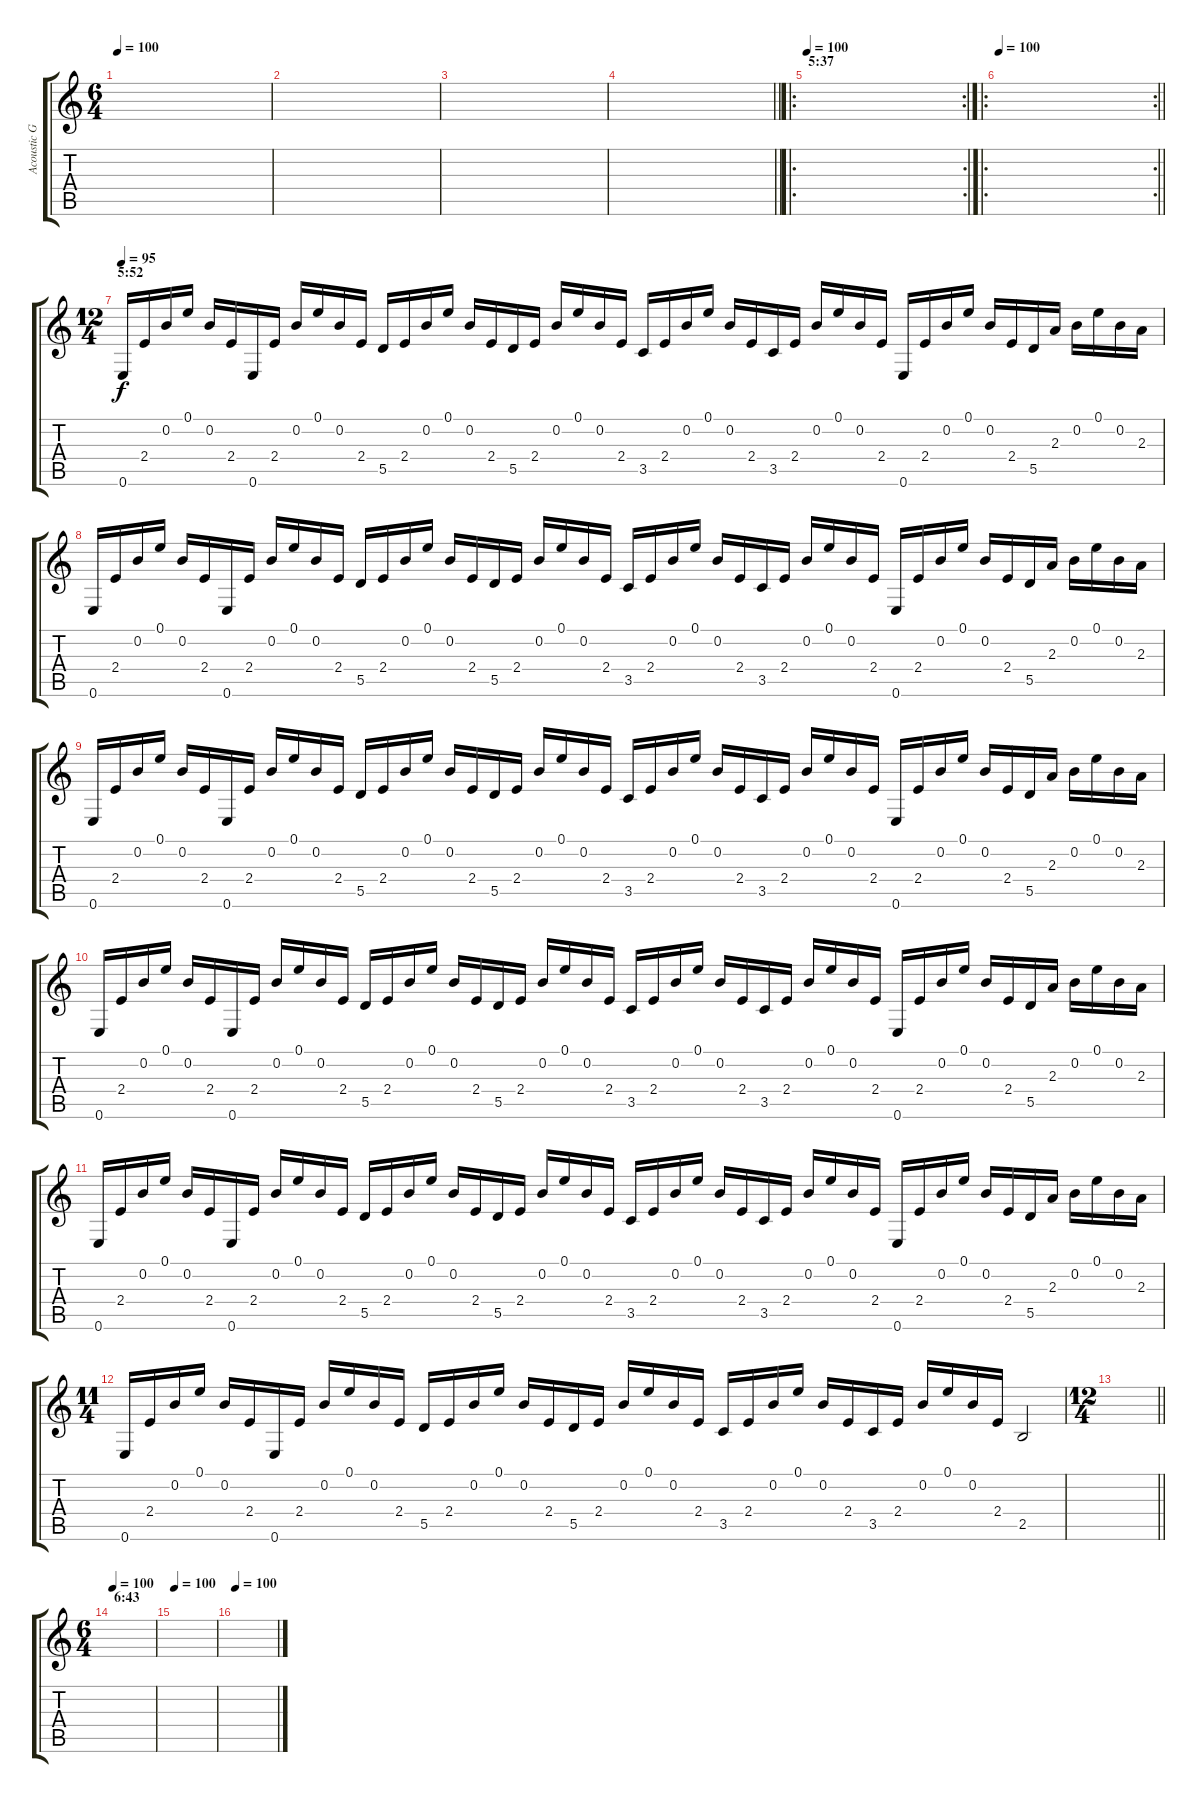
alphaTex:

\track ("Acoustic Guitar" "Acoustic G") {instrument acousticguitarsteel}
\staff {score tabs}
\tuning (E4 B3 G3 D3 A2 E2) {hide}
\ts (6 4)
\tempo 100
\clef g2
\ks c
|
|
|
\barLineRight lightlight
|
\ro
\rc 2
\section ("" "5:37")
\tempo 100
|
\ro
\rc 2
\tempo 100
\barLineRight lightlight
|
\ts (12 4)
\section ("" "5:52")
\tempo 95
0.6.16 2.4.16 0.2.16 0.1.16 0.2.16 2.4.16 0.6.16 2.4.16 0.2.16 0.1.16 0.2.16 2.4.16 5.5.16 2.4.16 0.2.16 0.1.16 0.2.16 2.4.16 5.5.16 2.4.16 0.2.16 0.1.16 0.2.16 2.4.16 3.5.16 2.4.16 0.2.16 0.1.16 0.2.16 2.4.16 3.5.16 2.4.16 0.2.16 0.1.16 0.2.16 2.4.16 0.6.16 2.4.16 0.2.16 0.1.16 0.2.16 2.4.16 5.5.16 2.3.16 0.2.16 0.1.16 0.2.16 2.3.16 |
0.6.16 2.4.16 0.2.16 0.1.16 0.2.16 2.4.16 0.6.16 2.4.16 0.2.16 0.1.16 0.2.16 2.4.16 5.5.16 2.4.16 0.2.16 0.1.16 0.2.16 2.4.16 5.5.16 2.4.16 0.2.16 0.1.16 0.2.16 2.4.16 3.5.16 2.4.16 0.2.16 0.1.16 0.2.16 2.4.16 3.5.16 2.4.16 0.2.16 0.1.16 0.2.16 2.4.16 0.6.16 2.4.16 0.2.16 0.1.16 0.2.16 2.4.16 5.5.16 2.3.16 0.2.16 0.1.16 0.2.16 2.3.16 |
0.6.16 2.4.16 0.2.16 0.1.16 0.2.16 2.4.16 0.6.16 2.4.16 0.2.16 0.1.16 0.2.16 2.4.16 5.5.16 2.4.16 0.2.16 0.1.16 0.2.16 2.4.16 5.5.16 2.4.16 0.2.16 0.1.16 0.2.16 2.4.16 3.5.16 2.4.16 0.2.16 0.1.16 0.2.16 2.4.16 3.5.16 2.4.16 0.2.16 0.1.16 0.2.16 2.4.16 0.6.16 2.4.16 0.2.16 0.1.16 0.2.16 2.4.16 5.5.16 2.3.16 0.2.16 0.1.16 0.2.16 2.3.16 |
0.6.16 2.4.16 0.2.16 0.1.16 0.2.16 2.4.16 0.6.16 2.4.16 0.2.16 0.1.16 0.2.16 2.4.16 5.5.16 2.4.16 0.2.16 0.1.16 0.2.16 2.4.16 5.5.16 2.4.16 0.2.16 0.1.16 0.2.16 2.4.16 3.5.16 2.4.16 0.2.16 0.1.16 0.2.16 2.4.16 3.5.16 2.4.16 0.2.16 0.1.16 0.2.16 2.4.16 0.6.16 2.4.16 0.2.16 0.1.16 0.2.16 2.4.16 5.5.16 2.3.16 0.2.16 0.1.16 0.2.16 2.3.16 |
0.6.16 2.4.16 0.2.16 0.1.16 0.2.16 2.4.16 0.6.16 2.4.16 0.2.16 0.1.16 0.2.16 2.4.16 5.5.16 2.4.16 0.2.16 0.1.16 0.2.16 2.4.16 5.5.16 2.4.16 0.2.16 0.1.16 0.2.16 2.4.16 3.5.16 2.4.16 0.2.16 0.1.16 0.2.16 2.4.16 3.5.16 2.4.16 0.2.16 0.1.16 0.2.16 2.4.16 0.6.16 2.4.16 0.2.16 0.1.16 0.2.16 2.4.16 5.5.16 2.3.16 0.2.16 0.1.16 0.2.16 2.3.16 |
\ts (11 4)
0.6.16 2.4.16 0.2.16 0.1.16 0.2.16 2.4.16 0.6.16 2.4.16 0.2.16 0.1.16 0.2.16 2.4.16 5.5.16 2.4.16 0.2.16 0.1.16 0.2.16 2.4.16 5.5.16 2.4.16 0.2.16 0.1.16 0.2.16 2.4.16 3.5.16 2.4.16 0.2.16 0.1.16 0.2.16 2.4.16 3.5.16 2.4.16 0.2.16 0.1.16 0.2.16 2.4.16 2.5.2 |
\ts (12 4)
\barLineRight lightlight
|
\ts (6 4)
\section ("" "6:43")
\tempo 100
|
\tempo 100
|
\tempo 100
